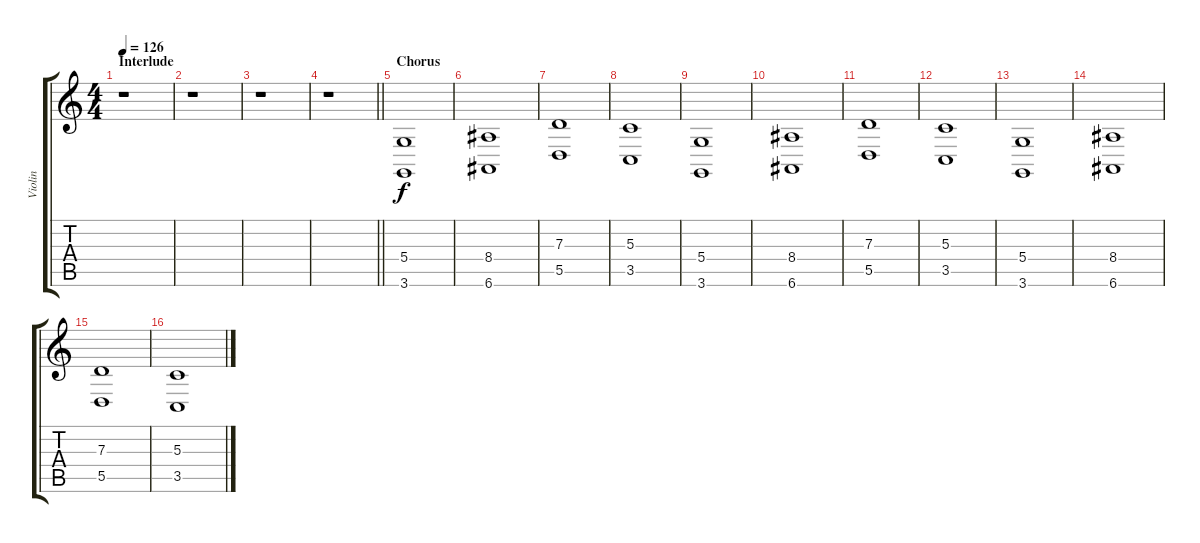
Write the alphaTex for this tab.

\track ("Violin" "Violin") {instrument violin}
\staff {score tabs}
\tuning (E4 B3 G3 D3 A2 E2) {hide}
\ts (4 4)
\section ("" "Interlude")
\tempo 126
\clef g2
\ks c
r.1{dy f} |
r.1 |
r.1 |
\barLineRight lightlight
r.1 |
\section ("" "Chorus")
(5.4 3.6).1 |
(8.4 6.6).1 |
(7.3 5.5).1 |
(5.3 3.5).1 |
(5.4 3.6).1 |
(8.4 6.6).1 |
(7.3 5.5).1 |
(5.3 3.5).1 |
(5.4 3.6).1 |
(8.4 6.6).1 |
(7.3 5.5).1 |
(5.3 3.5).1
